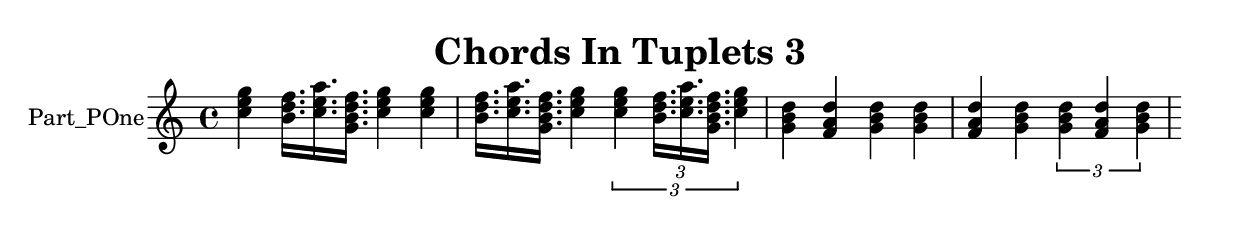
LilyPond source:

\version "2.24.4"

\header {
  movementTitle       = "Chords In Tuplets 3"
  encodingDate        = "2017-01-25"
  software            = "MuseScore 2.0.3.1"
  title               = "Chords In Tuplets 3"
}

\paper {
  % horizontal-shift = 0.0\mm
  % indent = 0.0\mm
  % short-indent = 0.0\mm
  
  % markup-system-spacing-padding = 0.0\mm
  % between-system-space = 0.0\mm
  % page-top-space = 0.0\mm
  
  % page-count = -1
  % system-count = -1
  
  % oddHeaderMarkup = ""
  % evenHeaderMarkup = ""
  % oddFooterMarkup = ""
  % evenFooterMarkup = ""
}

\layout {
  \context { \Score
    autoBeaming = ##f % to display tuplets brackets
  }
  \context { \Voice
  }
}

Part_POne_Staff_One_Voice_One = \absolute {
  \language "nederlands"
  
  
  \clef "treble"
  \key c \major
  \time 4/4
  \stemDown  < c'' e'' g'' > 4  < b' d'' f'' > 16. [  < c'' e'' a'' >   < g' b' d'' f'' >  ]  < c'' e'' g'' > 4  < c'' e'' g'' >   < b' d'' f'' > 16. [  < c'' e'' a'' >   < g' b' d'' f'' >  ]  < c'' e'' g'' > 4
  \once\override TupletBracket.bracket-visibility = ##t
  \tuplet 3/2 {   < c'' e'' g'' > 4 \once \omit TupletBracket
  \tuplet 3/2 {   < b' d'' f'' > 16. [  < c'' e'' a'' >   < g' b' d'' f'' >  ] }  < c'' e'' g'' > 4 }  < g' b' d'' >  \stemUp  < f' a' d'' >  \stemDown  < g' b' d'' >   < g' b' d'' >  \stemUp  < f' a' d'' >  \stemDown  < g' b' d'' >  
  \once\override TupletBracket.bracket-visibility = ##t
  \tuplet 3/2 {   < g' b' d'' > 4 \stemUp  < f' a' d'' >  \stemDown  < g' b' d'' >  }
}

\book {

  \score {
    <<
      
      
      
      <<
      
        \new Staff  = "Part_POne_Staff_One"
        \with {
          instrumentName = "Part_POne"
        }
        <<
          \context Voice = "Part_POne_Staff_One_Voice_One" <<
            \Part_POne_Staff_One_Voice_One
          >>
        >>
      
      
      >>
    
    >>
    
    \layout {
      \context { \Score
        autoBeaming = ##f % to display tuplets brackets
      }
      \context { \Voice
      }
    }
    
    \midi {
      \tempo 16 = 360
    }
  }
  
}
